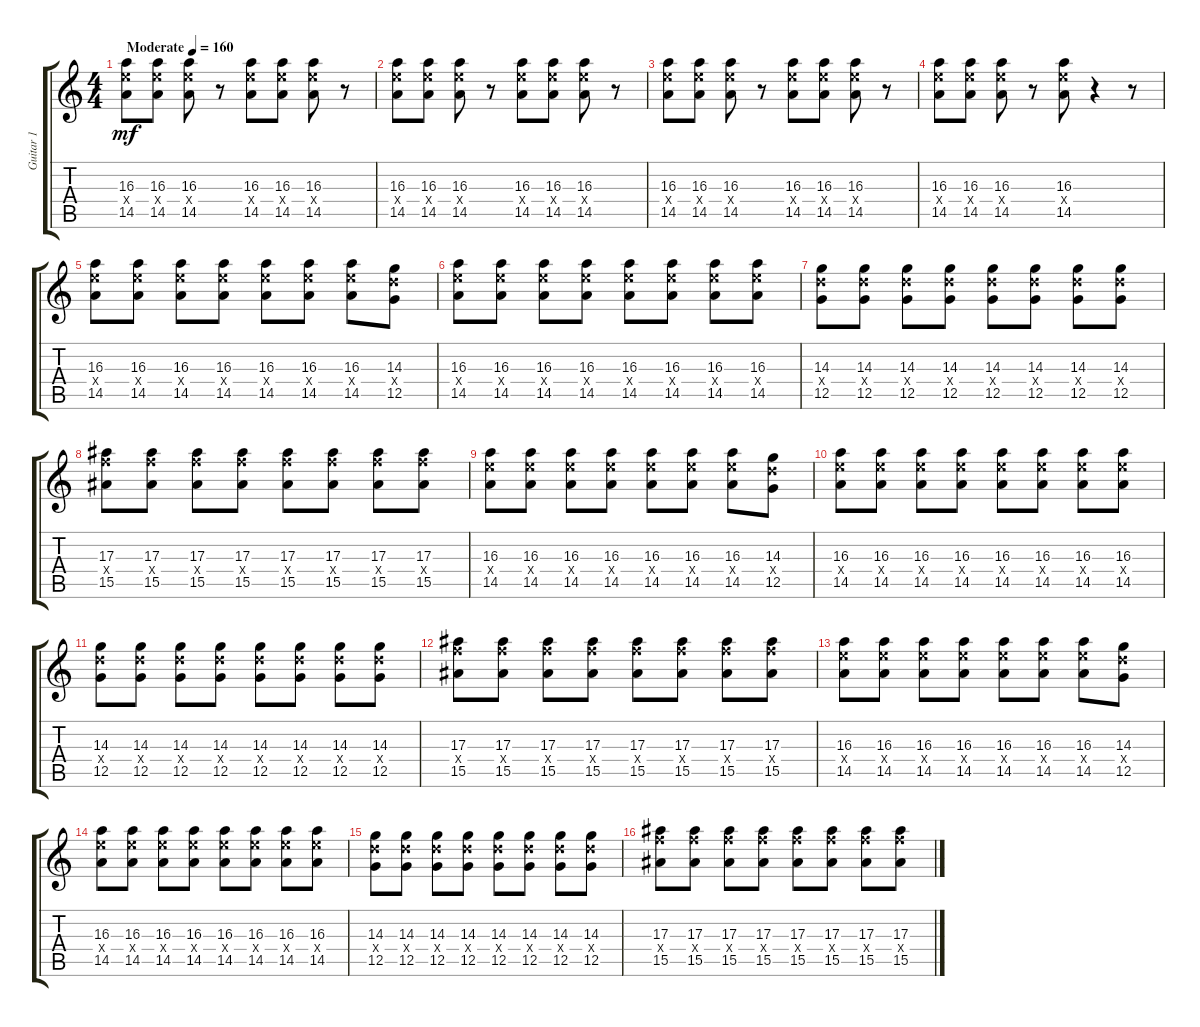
\track ("Guitar 1" "Guitar 1") {instrument distortionguitar}
\staff {score tabs}
\tuning (D4 A3 F3 C3 G2 D2) {hide}
\ts (4 4)
\tempo (160 "Moderate")
\clef g2
\ks c
(16.3 16.4{x} 14.5).8{dy mf instrument distortionguitar} (16.3 16.4{x} 14.5).8 (16.3 16.4{x} 14.5).8 r.8 (16.3 16.4{x} 14.5).8 (16.3 16.4{x} 14.5).8 (16.3 16.4{x} 14.5).8 r.8 |
(16.3 16.4{x} 14.5).8 (16.3 16.4{x} 14.5).8 (16.3 16.4{x} 14.5).8 r.8 (16.3 16.4{x} 14.5).8 (16.3 16.4{x} 14.5).8 (16.3 16.4{x} 14.5).8 r.8 |
(16.3 16.4{x} 14.5).8 (16.3 16.4{x} 14.5).8 (16.3 16.4{x} 14.5).8 r.8 (16.3 16.4{x} 14.5).8 (16.3 16.4{x} 14.5).8 (16.3 16.4{x} 14.5).8 r.8 |
(16.3 16.4{x} 14.5).8 (16.3 16.4{x} 14.5).8 (16.3 16.4{x} 14.5).8 r.8 (16.3 16.4{x} 14.5).8 r.4 r.8 |
(16.3 16.4{x} 14.5).8 (16.3 16.4{x} 14.5).8 (16.3 16.4{x} 14.5).8 (16.3 16.4{x} 14.5).8 (16.3 16.4{x} 14.5).8 (16.3 16.4{x} 14.5).8 (16.3 16.4{x} 14.5).8 (14.3 14.4{x} 12.5).8 |
(16.3 16.4{x} 14.5).8 (16.3 16.4{x} 14.5).8 (16.3 16.4{x} 14.5).8 (16.3 16.4{x} 14.5).8 (16.3 16.4{x} 14.5).8 (16.3 16.4{x} 14.5).8 (16.3 16.4{x} 14.5).8 (16.3 16.4{x} 14.5).8 |
(14.3 14.4{x} 12.5).8 (14.3 14.4{x} 12.5).8 (14.3 14.4{x} 12.5).8 (14.3 14.4{x} 12.5).8 (14.3 14.4{x} 12.5).8 (14.3 14.4{x} 12.5).8 (14.3 14.4{x} 12.5).8 (14.3 14.4{x} 12.5).8 |
(17.3 17.4{x} 15.5).8 (17.3 17.4{x} 15.5).8 (17.3 17.4{x} 15.5).8 (17.3 17.4{x} 15.5).8 (17.3 17.4{x} 15.5).8 (17.3 17.4{x} 15.5).8 (17.3 17.4{x} 15.5).8 (17.3 17.4{x} 15.5).8 |
(16.3 16.4{x} 14.5).8 (16.3 16.4{x} 14.5).8 (16.3 16.4{x} 14.5).8 (16.3 16.4{x} 14.5).8 (16.3 16.4{x} 14.5).8 (16.3 16.4{x} 14.5).8 (16.3 16.4{x} 14.5).8 (14.3 14.4{x} 12.5).8 |
(16.3 16.4{x} 14.5).8 (16.3 16.4{x} 14.5).8 (16.3 16.4{x} 14.5).8 (16.3 16.4{x} 14.5).8 (16.3 16.4{x} 14.5).8 (16.3 16.4{x} 14.5).8 (16.3 16.4{x} 14.5).8 (16.3 16.4{x} 14.5).8 |
(14.3 14.4{x} 12.5).8 (14.3 14.4{x} 12.5).8 (14.3 14.4{x} 12.5).8 (14.3 14.4{x} 12.5).8 (14.3 14.4{x} 12.5).8 (14.3 14.4{x} 12.5).8 (14.3 14.4{x} 12.5).8 (14.3 14.4{x} 12.5).8 |
(17.3 17.4{x} 15.5).8 (17.3 17.4{x} 15.5).8 (17.3 17.4{x} 15.5).8 (17.3 17.4{x} 15.5).8 (17.3 17.4{x} 15.5).8 (17.3 17.4{x} 15.5).8 (17.3 17.4{x} 15.5).8 (17.3 17.4{x} 15.5).8 |
(16.3 16.4{x} 14.5).8 (16.3 16.4{x} 14.5).8 (16.3 16.4{x} 14.5).8 (16.3 16.4{x} 14.5).8 (16.3 16.4{x} 14.5).8 (16.3 16.4{x} 14.5).8 (16.3 16.4{x} 14.5).8 (14.3 14.4{x} 12.5).8 |
(16.3 16.4{x} 14.5).8 (16.3 16.4{x} 14.5).8 (16.3 16.4{x} 14.5).8 (16.3 16.4{x} 14.5).8 (16.3 16.4{x} 14.5).8 (16.3 16.4{x} 14.5).8 (16.3 16.4{x} 14.5).8 (16.3 16.4{x} 14.5).8 |
(14.3 14.4{x} 12.5).8 (14.3 14.4{x} 12.5).8 (14.3 14.4{x} 12.5).8 (14.3 14.4{x} 12.5).8 (14.3 14.4{x} 12.5).8 (14.3 14.4{x} 12.5).8 (14.3 14.4{x} 12.5).8 (14.3 14.4{x} 12.5).8 |
(17.3 17.4{x} 15.5).8 (17.3 17.4{x} 15.5).8 (17.3 17.4{x} 15.5).8 (17.3 17.4{x} 15.5).8 (17.3 17.4{x} 15.5).8 (17.3 17.4{x} 15.5).8 (17.3 17.4{x} 15.5).8 (17.3 17.4{x} 15.5).8
